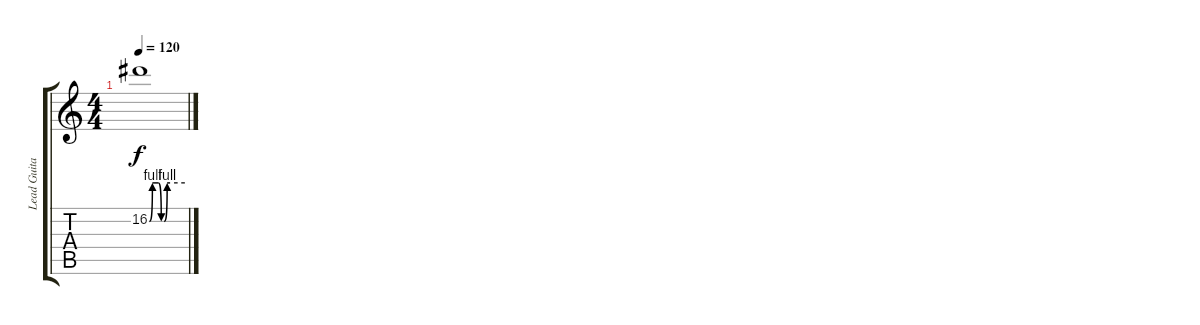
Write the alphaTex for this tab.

\track ("Lead Guitar" "Lead Guita") {instrument electricguitarclean}
\staff {score tabs}
\tuning (E4 B3 G3 D3 A2 E2) {hide}
\ts (4 4)
\tempo 120
\clef g2
\ks c
16.2{be (custom 0 0 5 4 15 4 20 0 25 0 30 4 35 4 60 4)}.1{dy f}
